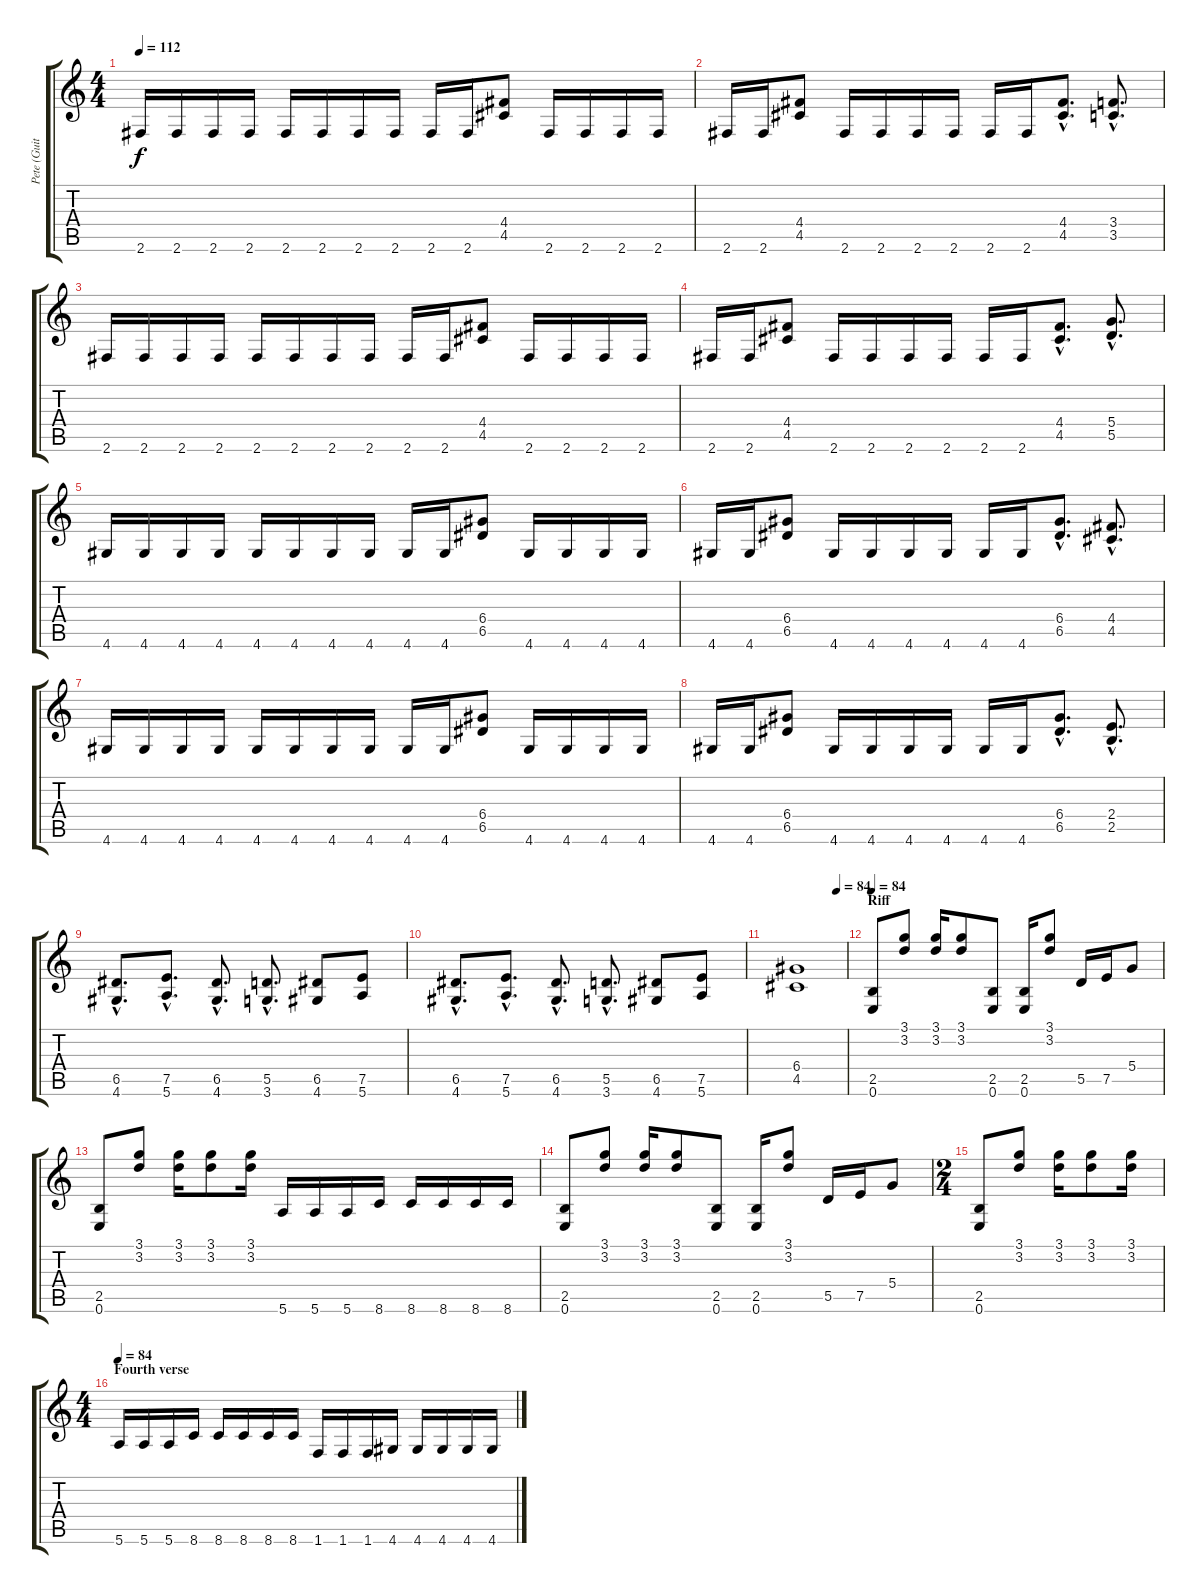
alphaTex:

\track ("Pete (Guitar)" "Pete (Guit") {instrument overdrivenguitar}
\staff {score tabs}
\tuning (E4 B3 G3 D3 A2 E2) {hide}
\ts (4 4)
\tempo 112
\clef g2
\ks c
2.6.16{dy f} 2.6.16 2.6.16 2.6.16 2.6.16 2.6.16 2.6.16 2.6.16 2.6.16 2.6.16 (4.4 4.5).8 2.6.16 2.6.16 2.6.16 2.6.16 |
2.6.16 2.6.16 (4.4 4.5).8 2.6.16 2.6.16 2.6.16 2.6.16 2.6.16 2.6.16 (4.4{hac} 4.5{hac}).8{d} (3.4{hac} 3.5{hac}).8{d} |
2.6.16 2.6.16 2.6.16 2.6.16 2.6.16 2.6.16 2.6.16 2.6.16 2.6.16 2.6.16 (4.4 4.5).8 2.6.16 2.6.16 2.6.16 2.6.16 |
2.6.16 2.6.16 (4.4 4.5).8 2.6.16 2.6.16 2.6.16 2.6.16 2.6.16 2.6.16 (4.4{hac} 4.5{hac}).8{d} (5.4{hac} 5.5{hac}).8{d} |
4.6.16 4.6.16 4.6.16 4.6.16 4.6.16 4.6.16 4.6.16 4.6.16 4.6.16 4.6.16 (6.4 6.5).8 4.6.16 4.6.16 4.6.16 4.6.16 |
4.6.16 4.6.16 (6.4 6.5).8 4.6.16 4.6.16 4.6.16 4.6.16 4.6.16 4.6.16 (6.4{hac} 6.5{hac}).8{d} (4.4{hac} 4.5{hac}).8{d} |
4.6.16 4.6.16 4.6.16 4.6.16 4.6.16 4.6.16 4.6.16 4.6.16 4.6.16 4.6.16 (6.4 6.5).8 4.6.16 4.6.16 4.6.16 4.6.16 |
4.6.16 4.6.16 (6.4 6.5).8 4.6.16 4.6.16 4.6.16 4.6.16 4.6.16 4.6.16 (6.4{hac} 6.5{hac}).8{d} (2.4{hac} 2.5{hac}).8{d} |
(6.5{hac} 4.6{hac}).8{d} (7.5{hac} 5.6{hac}).8{d} (6.5{hac} 4.6{hac}).8{d} (5.5{hac} 3.6{hac}).8{d} (6.5 4.6).8 (7.5 5.6).8 |
(6.5{hac} 4.6{hac}).8{d} (7.5{hac} 5.6{hac}).8{d} (6.5{hac} 4.6{hac}).8{d} (5.5{hac} 3.6{hac}).8{d} (6.5 4.6).8 (7.5 5.6).8 |
\tempo (84 0.8125)
(6.4 4.5).1 |
\section ("" "Riff")
\tempo 84
(2.5 0.6).8 (3.1 3.2).8 (3.1 3.2).16 (3.1 3.2).8 (2.5 0.6).8 (2.5 0.6).16 (3.1 3.2).8 5.5.16 7.5.16 5.4.8 |
(2.5 0.6).8 (3.1 3.2).8 (3.1 3.2).16 (3.1 3.2).8 (3.1 3.2).16 5.6.16 5.6.16 5.6.16 8.6.16 8.6.16 8.6.16 8.6.16 8.6.16 |
(2.5 0.6).8 (3.1 3.2).8 (3.1 3.2).16 (3.1 3.2).8 (2.5 0.6).8 (2.5 0.6).16 (3.1 3.2).8 5.5.16 7.5.16 5.4.8 |
\ts (2 4)
(2.5 0.6).8 (3.1 3.2).8 (3.1 3.2).16 (3.1 3.2).8 (3.1 3.2).16 |
\ts (4 4)
\section ("" "Fourth verse")
\tempo 84
5.6.16 5.6.16 5.6.16 8.6.16 8.6.16 8.6.16 8.6.16 8.6.16 1.6.16 1.6.16 1.6.16 4.6.16 4.6.16 4.6.16 4.6.16 4.6.16
